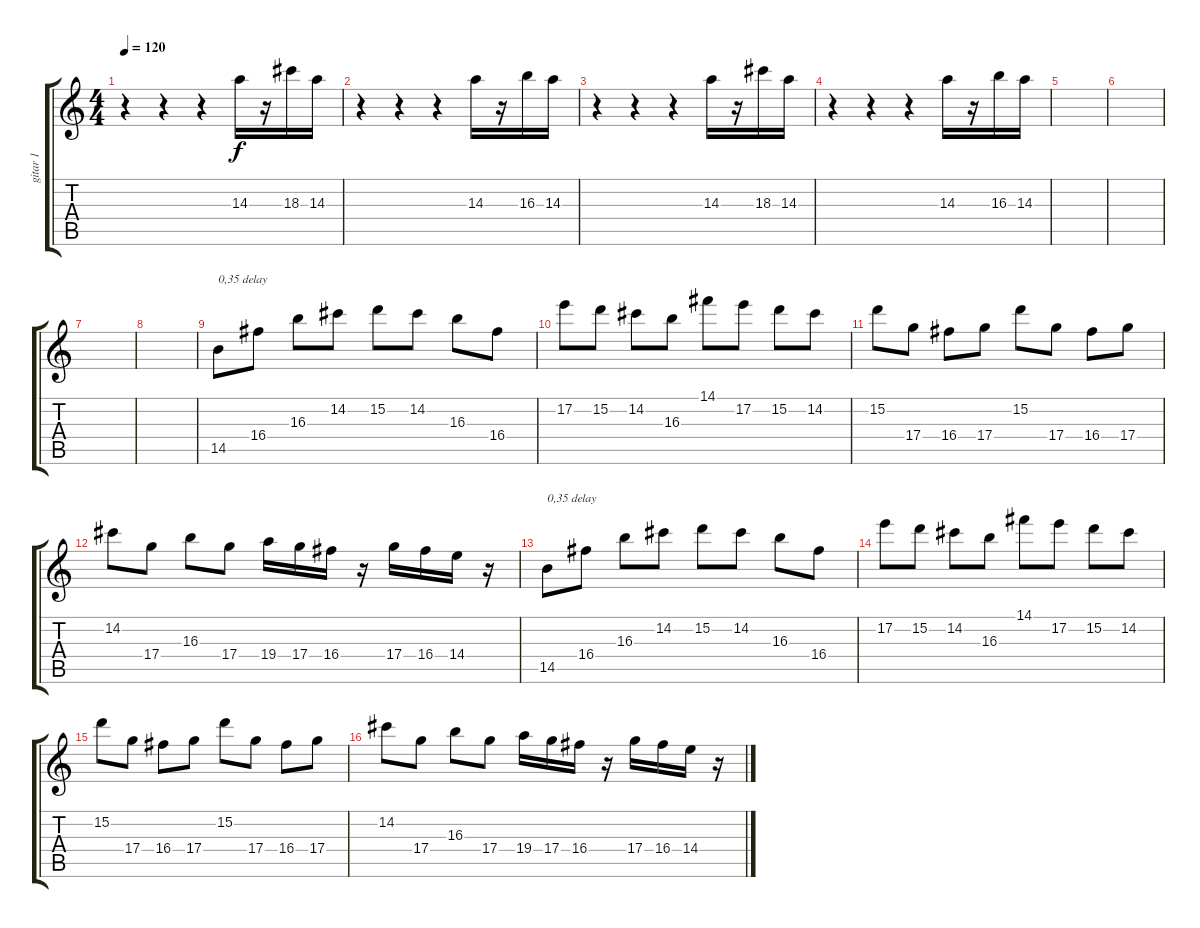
\track ("gitar 1" "gitar 1") {instrument electricguitarclean}
\staff {score tabs}
\tuning (E4 B3 G3 D3 A2 E2) {hide}
\ts (4 4)
\tempo 120
\clef g2
\ks c
r.4{dy f} r.4 r.4 14.3.16 r.16 18.3.16 14.3.16 |
r.4 r.4 r.4 14.3.16 r.16 16.3.16 14.3.16 |
r.4 r.4 r.4 14.3.16 r.16 18.3.16 14.3.16 |
r.4 r.4 r.4 14.3.16 r.16 16.3.16 14.3.16 |
|
|
|
|
14.5.8{txt "0,35 delay" volume 14} 16.4.8 16.3.8 14.2.8 15.2.8 14.2.8 16.3.8 16.4.8 |
17.2.8 15.2.8 14.2.8 16.3.8 14.1.8 17.2.8 15.2.8 14.2.8 |
15.2.8 17.4.8 16.4.8 17.4.8 15.2.8 17.4.8 16.4.8 17.4.8 |
14.2.8 17.4.8 16.3.8 17.4.8 19.4.16 17.4.16 16.4.16 r.16 17.4.16 16.4.16 14.4.16 r.16 |
14.5.8{txt "0,35 delay"} 16.4.8 16.3.8 14.2.8 15.2.8 14.2.8 16.3.8 16.4.8 |
17.2.8 15.2.8 14.2.8 16.3.8 14.1.8 17.2.8 15.2.8 14.2.8 |
15.2.8 17.4.8 16.4.8 17.4.8 15.2.8 17.4.8 16.4.8 17.4.8 |
14.2.8 17.4.8 16.3.8 17.4.8 19.4.16 17.4.16 16.4.16 r.16 17.4.16 16.4.16 14.4.16 r.16
